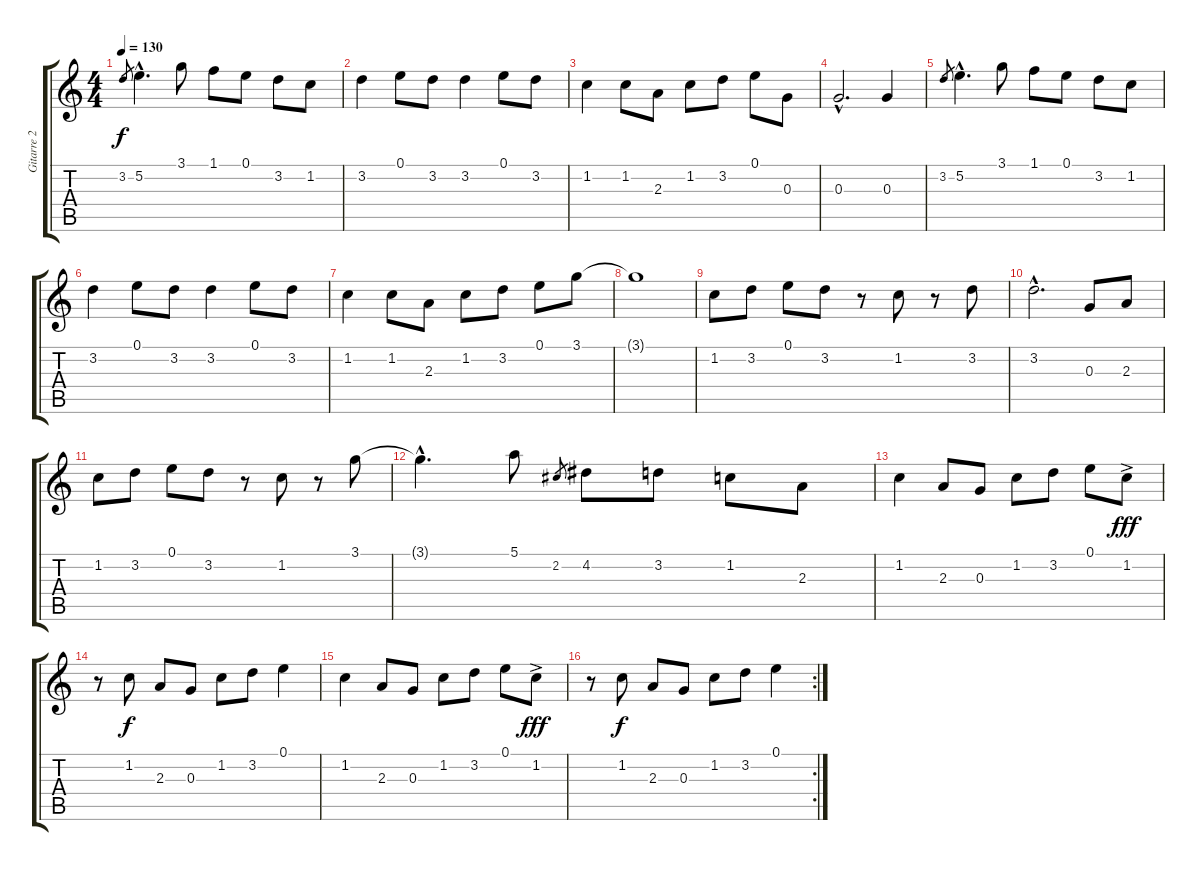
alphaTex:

\track ("Gitarre 2" "Gitarre 2") {instrument acousticguitarnylon}
\staff {score tabs}
\tuning (E4 B3 G3 D3 A2 E2) {hide}
\ts (4 4)
\tempo 130
\clef g2
\ks c
3.2.8{gr dy f instrument acousticguitarnylon} 5.2{hac}.4{d} 3.1.8 1.1.8 0.1.8 3.2.8 1.2.8 |
3.2.4 0.1.8 3.2.8 3.2.4 0.1.8 3.2.8 |
1.2.4 1.2.8 2.3.8 1.2.8 3.2.8 0.1.8 0.3.8 |
0.3{hac}.2{d} 0.3.4 |
3.2.8{gr} 5.2{hac}.4{d} 3.1.8 1.1.8 0.1.8 3.2.8 1.2.8 |
3.2.4 0.1.8 3.2.8 3.2.4 0.1.8 3.2.8 |
1.2.4 1.2.8 2.3.8 1.2.8 3.2.8 0.1.8 3.1.8 |
3.1{t}.1 |
1.2.8 3.2.8 0.1.8 3.2.8 r.8 1.2.8 r.8 3.2.8 |
3.2{hac}.2{d} 0.3.8 2.3.8 |
1.2.8 3.2.8 0.1.8 3.2.8 r.8 1.2.8 r.8 3.1.8 |
3.1{hac t}.4{d} 5.1.8 2.2.8{gr} 4.2.8 3.2.8 1.2.8 2.3.8 |
1.2.4 2.3.8 0.3.8 1.2.8 3.2.8 0.1.8 1.2{ac}.8{dy fff} |
r.8 1.2.8{dy f} 2.3.8 0.3.8 1.2.8 3.2.8 0.1.4 |
1.2.4 2.3.8 0.3.8 1.2.8 3.2.8 0.1.8 1.2{ac}.8{dy fff} |
\rc 2
r.8 1.2.8{dy f} 2.3.8 0.3.8 1.2.8 3.2.8 0.1.4
